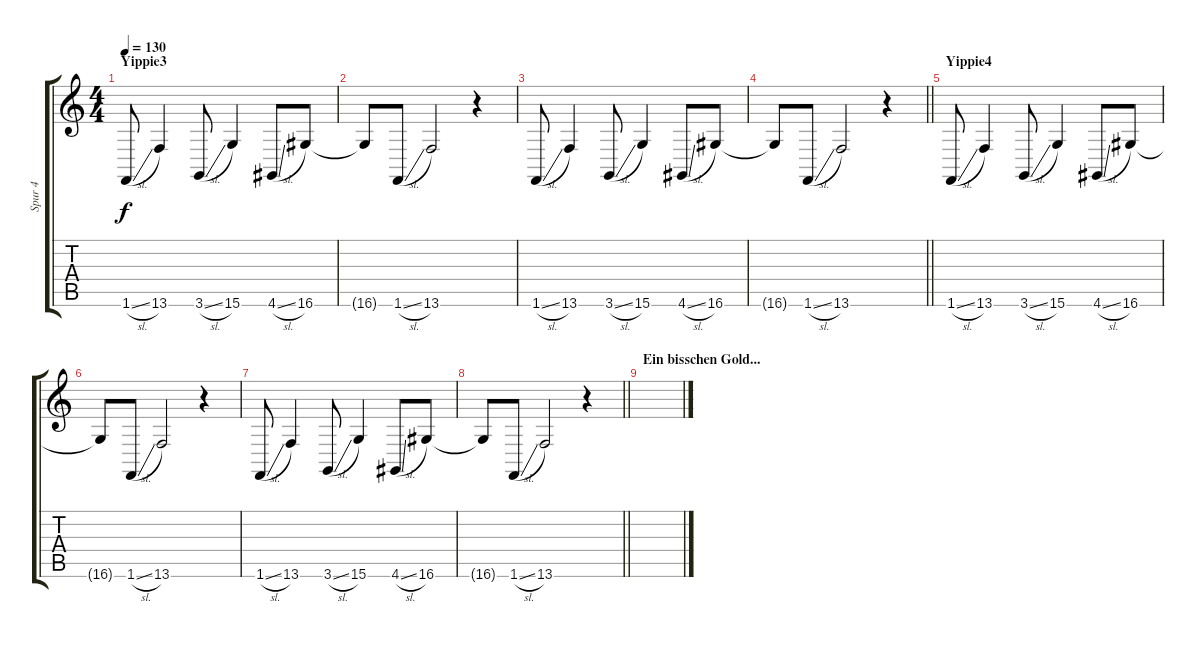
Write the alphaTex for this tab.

\track ("Spur 4" "Spur 4") {instrument lead2sawtooth}
\staff {score tabs}
\tuning (E4 B3 G3 D3 A2 E2) {hide}
\ts (4 4)
\section ("" "Yippie3")
\tempo 130
\clef g2
\ks c
1.6{sl}.8{dy f} 13.6.4 3.6{sl}.8 15.6.4 4.6{sl}.8 16.6.8 |
16.6{t}.8 1.6{sl}.8 13.6.2 r.4 |
1.6{sl}.8 13.6.4 3.6{sl}.8 15.6.4 4.6{sl}.8 16.6.8 |
\barLineRight lightlight
16.6{t}.8 1.6{sl}.8 13.6.2 r.4 |
\section ("" "Yippie4")
1.6{sl}.8 13.6.4 3.6{sl}.8 15.6.4 4.6{sl}.8 16.6.8 |
16.6{t}.8 1.6{sl}.8 13.6.2 r.4 |
1.6{sl}.8 13.6.4 3.6{sl}.8 15.6.4 4.6{sl}.8 16.6.8 |
\barLineRight lightlight
16.6{t}.8 1.6{sl}.8 13.6.2 r.4 |
\section ("" "Ein bisschen Gold...")
